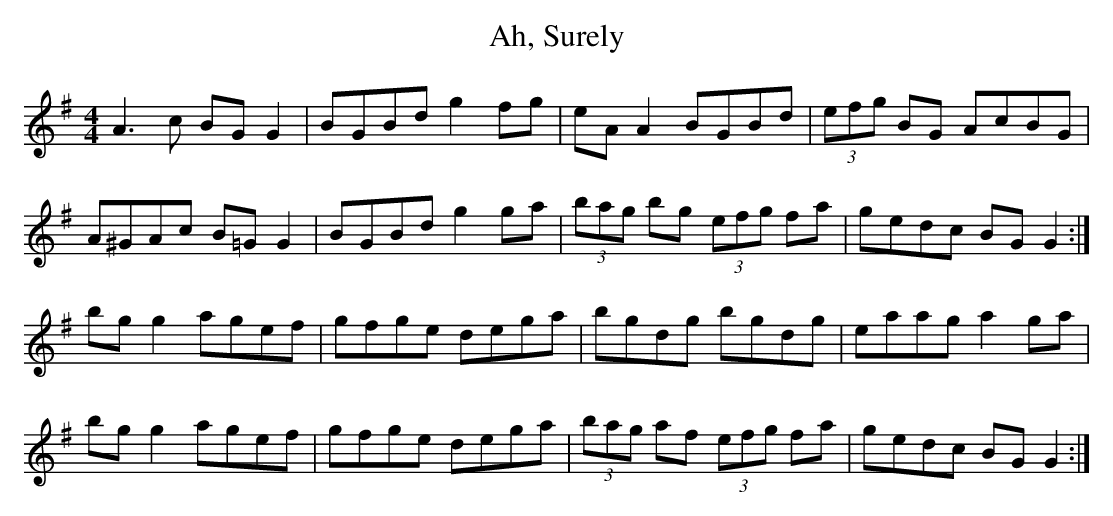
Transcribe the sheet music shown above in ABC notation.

X:1
T:Ah, Surely
M:4/4
L:1/8
K:G
A3 c BG G2|BGBd g2 fg|eA A2 BGBd|(3efg BG AcBG|
A^GAc B=G G2|BGBd g2 ga|(3bag bg (3efg fa|gedc BG G2 :|
bg g2 agef|gfge dega|bgdg bgdg|eaag a2 ga|
bg g2 agef|gfge dega|(3bag af (3efg fa|gedc BG G2 :|
